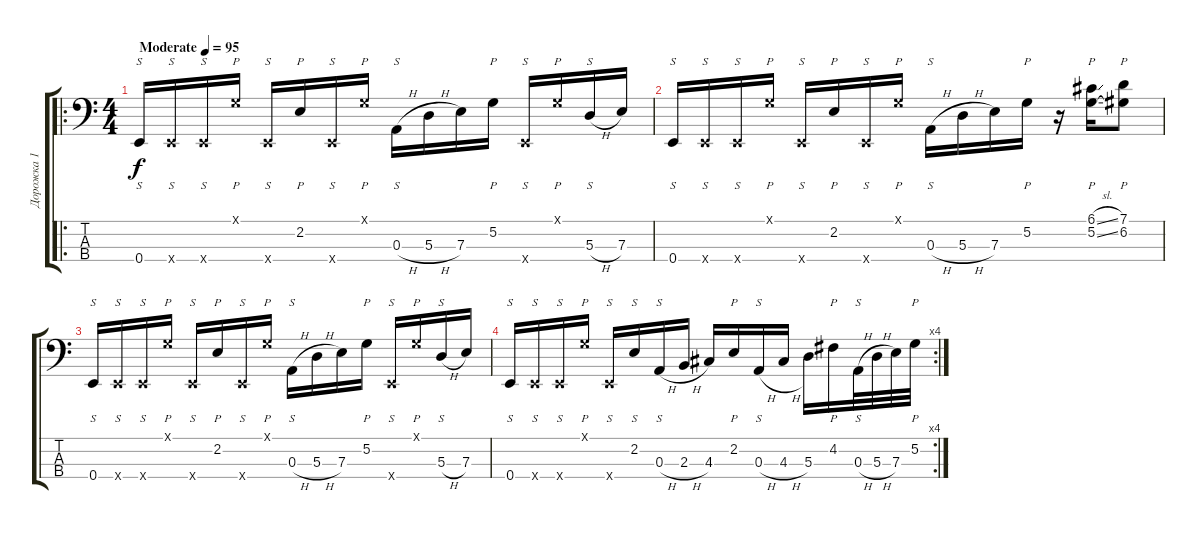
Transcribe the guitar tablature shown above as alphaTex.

\track ("Дорожка 1" "Дорожка 1") {instrument slapbass2}
\staff {score tabs}
\tuning (G2 D2 A1 E1) {hide}
\ro
\ts (4 4)
\tempo (95 "Moderate")
\clef f4
\ks c
0.4.16{s dy f instrument slapbass2} 0.4{x}.16{s} 0.4{x}.16{s} 0.1{x}.16{p} 0.4{x}.16{s} 2.2.16{p} 0.4{x}.16{s} 0.1{x}.16{p} 0.3{h}.16{s} 5.3{h}.16 7.3.16 5.2.16{p} 0.4{x}.16{s} 0.1{x}.16{p} 5.3{h}.16{s} 7.3.16 |
0.4.16{s} 0.4{x}.16{s} 0.4{x}.16{s} 0.1{x}.16{p} 0.4{x}.16{s} 2.2.16{p} 0.4{x}.16{s} 0.1{x}.16{p} 0.3{h}.16{s} 5.3{h}.16 7.3.16 5.2.16{p} r.16 (6.1{sl} 5.2{sl}).16{p} (7.1 6.2).8{p} |
0.4.16{s} 0.4{x}.16{s} 0.4{x}.16{s} 0.1{x}.16{p} 0.4{x}.16{s} 2.2.16{p} 0.4{x}.16{s} 0.1{x}.16{p} 0.3{h}.16{s} 5.3{h}.16 7.3.16 5.2.16{p} 0.4{x}.16{s} 0.1{x}.16{p} 5.3{h}.16{s} 7.3.16 |
\rc 4
0.4.16{s} 0.4{x}.16{s} 0.4{x}.16{s} 0.1{x}.16{p} 0.4{x}.16{s} 2.2.16{s} 0.3{h}.16{s} 2.3{h}.16 4.3.16 2.2.16{p} 0.3{h}.16{s} 4.3{h}.16 5.3.16 4.2.16{p} 0.3{h}.32{s} 5.3{h}.32 7.3.32 5.2.32{p}
